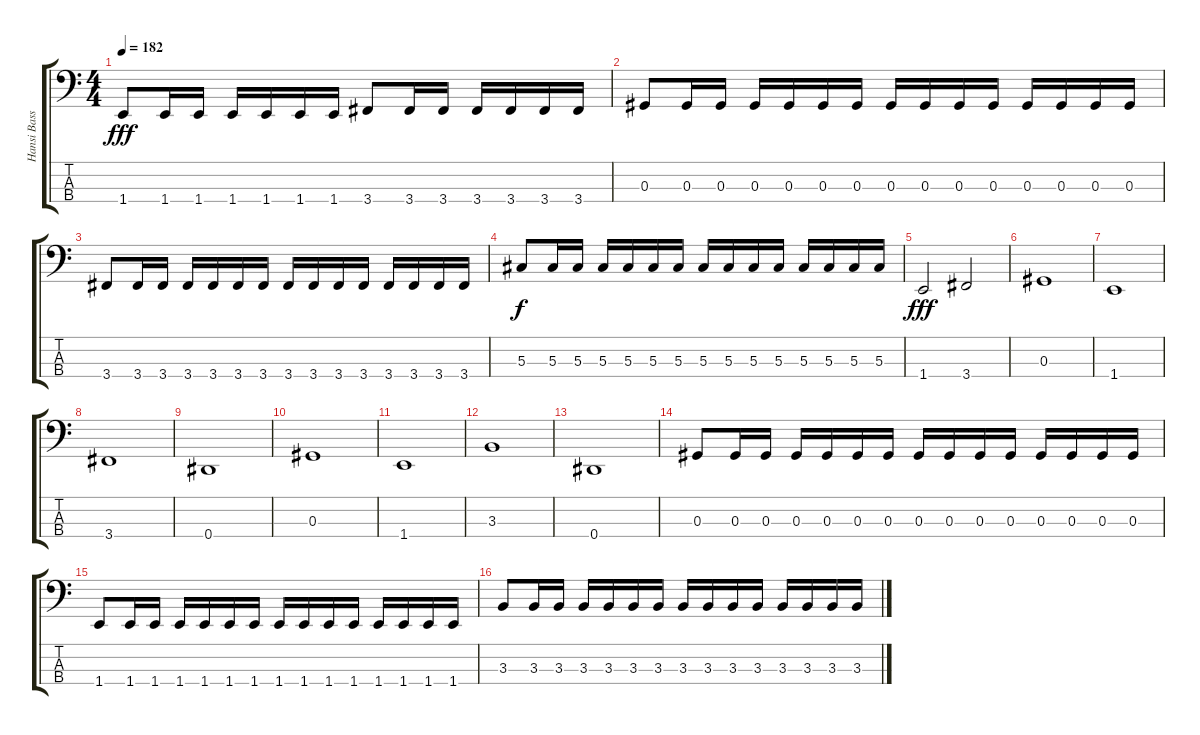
\track ("Hansi Bass" "Hansi Bass") {instrument electricbasspick}
\staff {score tabs}
\tuning (Gb2 Db2 Ab1 Eb1) {hide}
\ts (4 4)
\tempo 182
\clef f4
\ks c
1.4.8{dy fff} 1.4.16 1.4.16 1.4.16 1.4.16 1.4.16 1.4.16 3.4.8 3.4.16 3.4.16 3.4.16 3.4.16 3.4.16 3.4.16 |
0.3.8 0.3.16 0.3.16 0.3.16 0.3.16 0.3.16 0.3.16 0.3.16 0.3.16 0.3.16 0.3.16 0.3.16 0.3.16 0.3.16 0.3.16 |
3.4.8 3.4.16 3.4.16 3.4.16 3.4.16 3.4.16 3.4.16 3.4.16 3.4.16 3.4.16 3.4.16 3.4.16 3.4.16 3.4.16 3.4.16 |
5.3.8{dy f} 5.3.16 5.3.16 5.3.16 5.3.16 5.3.16 5.3.16 5.3.16 5.3.16 5.3.16 5.3.16 5.3.16 5.3.16 5.3.16 5.3.16 |
1.4.2{dy fff} 3.4.2 |
0.3.1 |
1.4.1 |
3.4.1 |
0.4.1 |
0.3.1 |
1.4.1 |
3.3.1 |
0.4.1 |
0.3.8 0.3.16 0.3.16 0.3.16 0.3.16 0.3.16 0.3.16 0.3.16 0.3.16 0.3.16 0.3.16 0.3.16 0.3.16 0.3.16 0.3.16 |
1.4.8 1.4.16 1.4.16 1.4.16 1.4.16 1.4.16 1.4.16 1.4.16 1.4.16 1.4.16 1.4.16 1.4.16 1.4.16 1.4.16 1.4.16 |
3.3.8 3.3.16 3.3.16 3.3.16 3.3.16 3.3.16 3.3.16 3.3.16 3.3.16 3.3.16 3.3.16 3.3.16 3.3.16 3.3.16 3.3.16
